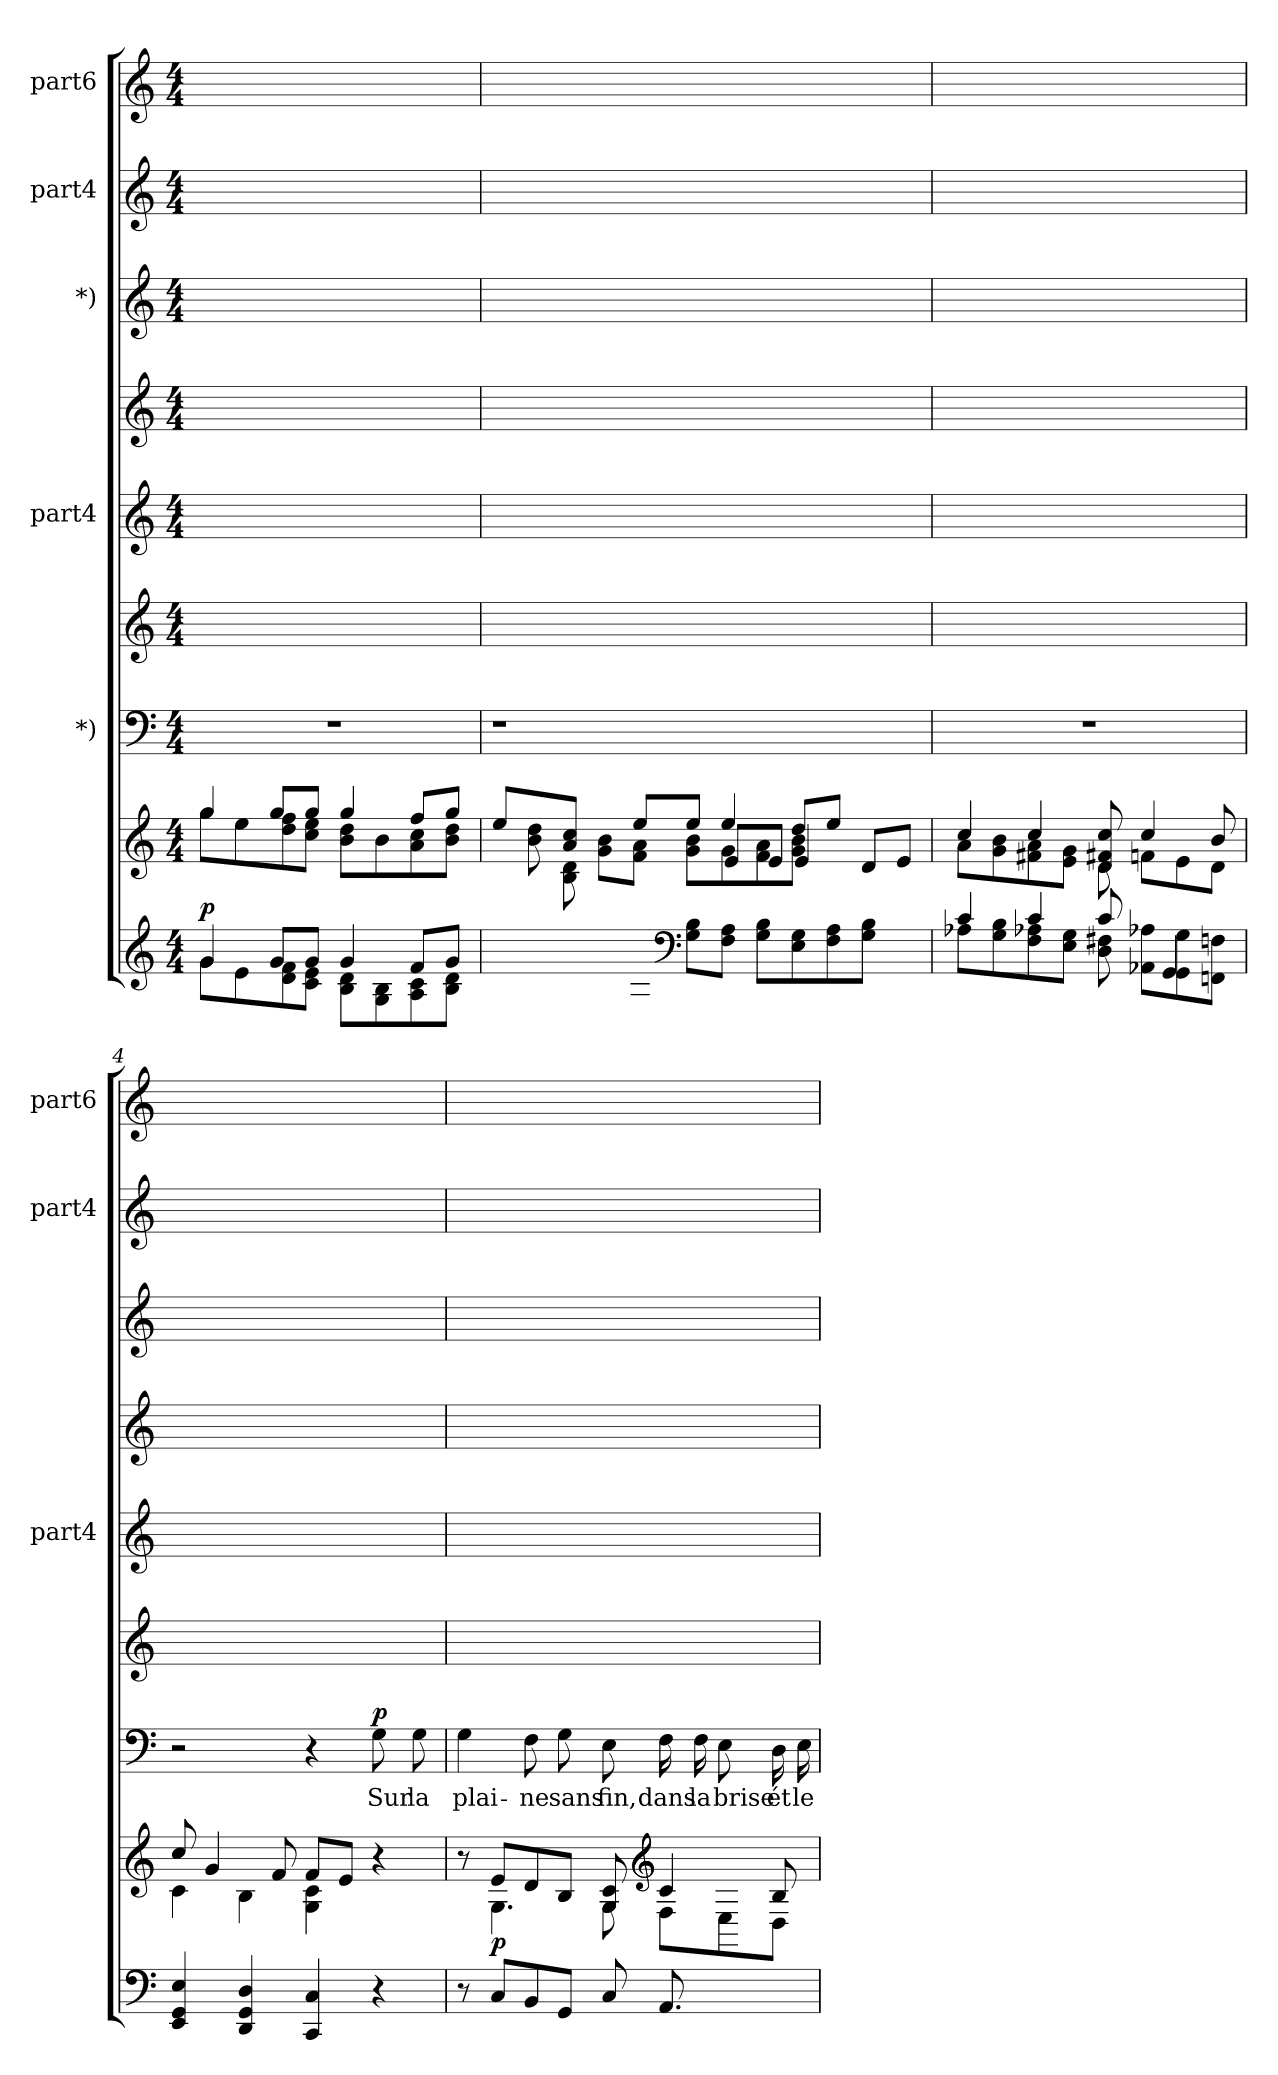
**kern	**kern	**dynam	**kern	**text	**kern	**dynam	**kern	**kern	**kern	**kern	**kern
*part6	*part6	*part6	*part5	*part5	*part5	*part5	*part4	*part4	*part3	*part2	*part1
*staff9	*staff8	*staff8/9	*staff7	*staff7	*staff6	*staff6/7	*staff5	*staff4	*staff3	*staff2	*staff1
*	*	*	*I"*)	*	*	*	*I"part4	*	*I"*)	*I"part4	*I"part6
*	*	*	*	*	*	*	*I'part4	*	*	*I'part4	*I'part6
*clefG2	*clefG2	*	*clefF4	*	*clefG2	*	*clefG2	*clefG2	*clefG2	*clefG2	*clefG2
*k[]	*k[]	*	*k[]	*	*k[]	*	*k[]	*k[]	*k[]	*k[]	*k[]
*M4/4	*M4/4	*	*M4/4	*	*M4/4	*	*M4/4	*M4/4	*M4/4	*M4/4	*M4/4
=1	=1	=1	=1	=1	=1	=1	=1	=1	=1	=1	=1
*^	*^	*	*	*	*	*	*	*	*	*	*
!	!	!	!	!LO:DY:a=2	!	!	!	!	!	!	!	!	!
4gi/	8gj\L	4ggZ/	8ggV\L	p	1r	.	1ryy	.	1ryy	1ryy	1ryy	1ryy	1ryy
.	8ej\	.	8eeV\	.	.	.	.	.	.	.	.	.	.
8gi/L	8fj\ 8dj\	8ggZ/L	8ddV\ 8ffV\	.	.	.	.	.	.	.	.	.	.
8gi/J	8cj\ 8ej\J	8ggZ/J	8ccV\ 8eeV\J	.	.	.	.	.	.	.	.	.	.
4gi/	8Bj\ 8dj\L	4ggZ/	8bV\ 8ddV\L	.	.	.	.	.	.	.	.	.	.
.	8Gj\ 8Bj\	.	8bV\	.	.	.	.	.	.	.	.	.	.
8fi/L	8cj\ 8Aj\	8ffZ/L	8aV\ 8ccV\	.	.	.	.	.	.	.	.	.	.
8gi/J	8Bj\ 8dj\J	8ggZ/J	8bV\ 8ddV\J	.	.	.	.	.	.	.	.	.	.
*v	*v	*	*	*	*	*	*	*	*	*	*	*	*
=2	=2	=2	=2	=2	=2	=2	=2	=2	=2	=2	=2	=2
*	*	*^	*	*	*	*	*	*	*	*	*	*
4ryy	4eeZ/	8ryy	4ryy	.	1r	.	1ryy	.	1ryy	1ryy	1ryy	1ryy	1ryy
.	.	8bV\ 8ddV\	.	.	.	.	.	.	.	.	.	.	.
4ei/	8aZ\ 8ccZ\J	8BV\ 8dV\	8ryy	.	.	.	.	.	.	.	.	.	.
.	8gZ\ 8bZ\L	8ryy	8ryy	.	.	.	.	.	.	.	.	.	.
8ci\ 8Ai\J	8fZ\ 8aZ\J	8eeV/L	8ryy	.	.	.	.	.	.	.	.	.	.
*clefF4	*	*	*	*	*	*	*	*	*	*	*	*	*
8Gi\ 8Bi\L	8gZ\ 8bZ\L	8eeV/J	8ryy	.	.	.	.	.	.	.	.	.	.
8Fi\ 8Ai\J	8gZ\	4eeV/	8ej/L	.	.	.	.	.	.	.	.	.	.
8Gi\ 8Bi\L	8fZ\ 8aZ\	.	8ej/J	.	.	.	.	.	.	.	.	.	.
8Ei\ 8Gi\	8gN\ 8bN\J	8ddV/L	4ej/	.	2ryy	.	2ryy	.	2ryy	2ryy	2ryy	2ryy	2ryy
8Fi\ 8Ai\	4.ryy	8eel/J	.	.	.	.	.	.	.	.	.	.	.
8GV\ 8BV\J	.	4ryy	8dj/L	.	.	.	.	.	.	.	.	.	.
8ryy	.	.	8e!/J	.	.	.	.	.	.	.	.	.	.
*	*	*v	*v	*	*	*	*	*	*	*	*	*	*
=3	=3	=3	=3	=3	=3	=3	=3	=3	=3	=3	=3	=3
*^	*	*	*	*	*	*	*	*	*	*	*	*
4ci/	8A-Xj\L	4ccZ/	8aV\L	.	1r	.	1ryy	.	1ryy	1ryy	1ryy	1ryy	1ryy
.	8Bj\ 8Gj\	.	8bV\ 8gV\	.	.	.	.	.	.	.	.	.	.
4ci/	8Fj\ 8A-Xj\	4ccZ/	8f#XV\ 8aV\	.	.	.	.	.	.	.	.	.	.
.	8Ej\ 8Gj\J	.	8gV\ 8eV\J	.	.	.	.	.	.	.	.	.	.
8ci/	8Dj\ 8F#Xj\	8dZ/ 8f#XZ/ 8ccZ/	8dV\	.	.	.	.	.	.	.	.	.	.
8AA-Xi\ 8A-Xi\L	8ryy	4ccZ/	8fnV\L	.	.	.	.	.	.	.	.	.	.
8GGi\ 8Gi\	4GGj/	.	8eV\	.	.	.	.	.	.	.	.	.	.
8FFni\ 8Fni\J	.	8bZ/	8dV\J	.	.	.	.	.	.	.	.	.	.
*v	*v	*	*	*	*	*	*	*	*	*	*	*	*
!!LO:LB:g=z
=4	=4	=4	=4	=4	=4	=4	=4	=4	=4	=4	=4	=4
4Ei/ 4GGi/ 4EEi/	8ccZ/	4cV\	.	2r	.	1ryy	.	1ryy	1ryy	1ryy	1ryy	1ryy
.	4gZ/	.	.	.	.	.	.	.	.	.	.	.
4Di/ 4GGi/ 4DDi/	.	4BV\	.	.	.	.	.	.	.	.	.	.
.	8fZ/	.	.	.	.	.	.	.	.	.	.	.
4Ci/ 4CCi/	8fZ/L	4GV\ 4cV\	.	4r	.	.	.	.	.	.	.	.
.	8eZ/J	.	.	.	.	.	.	.	.	.	.	.
!	!	!	!	!	!	!	!LO:DY:a=2	!	!	!	!	!
4r	4r	4ryy	.	8GZ\	Sur	.	p	.	.	.	.	.
.	.	.	.	8GZ\	la	.	.	.	.	.	.	.
=5	=5	=5	=5	=5	=5	=5	=5	=5	=5	=5	=5	=5
*	*	*^	*	*	*	*	*	*	*	*	*	*
8r	8r	8ryy	8ryy	.	4GZ\	plai-	1ryy	.	1ryy	1ryy	1ryy	1ryy	1ryy
!	!	!	!	!LO:DY:a=2	!	!	!	!	!	!	!	!	!
8Ci/L	8eZ/L	4.GV\	8ryy	p	.	.	.	.	.	.	.	.	.
8BBi/	8dZ/	.	8ryy	.	8FZ\	ne	.	.	.	.	.	.	.
8GGi/J	8BZ/J	.	8ryy	.	8GZ\	sans	.	.	.	.	.	.	.
8Ci/	8GZ/ 8cZ/	8GV\	8ryy	.	8EZ\	fin,	.	.	.	.	.	.	.
*	*clefG2	*	*	*	*	*	*	*	*	*	*	*	*
8.AAi/	4cZ/	8FV\L	16ryy	.	16FZ\	dans	.	.	.	.	.	.	.
.	.	.	16ryy	.	16FZ\	la	.	.	.	.	.	.	.
.	.	8EV\	8GGj/J	.	8EZ\	brise	.	.	.	.	.	.	.
8.ryy	.	.	.	.	.	.	.	.	.	.	.	.	.
.	8BZ/	8DV\J	8ryy	.	16DZ\	ét	.	.	.	.	.	.	.
.	.	.	.	.	16EZ\	le	.	.	.	.	.	.	.
*	*v	*v	*v	*	*	*	*	*	*	*	*	*	*
=	=	=	=	=	=	=	=	=	=	=	=
*-	*-	*-	*-	*-	*-	*-	*-	*-	*-	*-	*-
